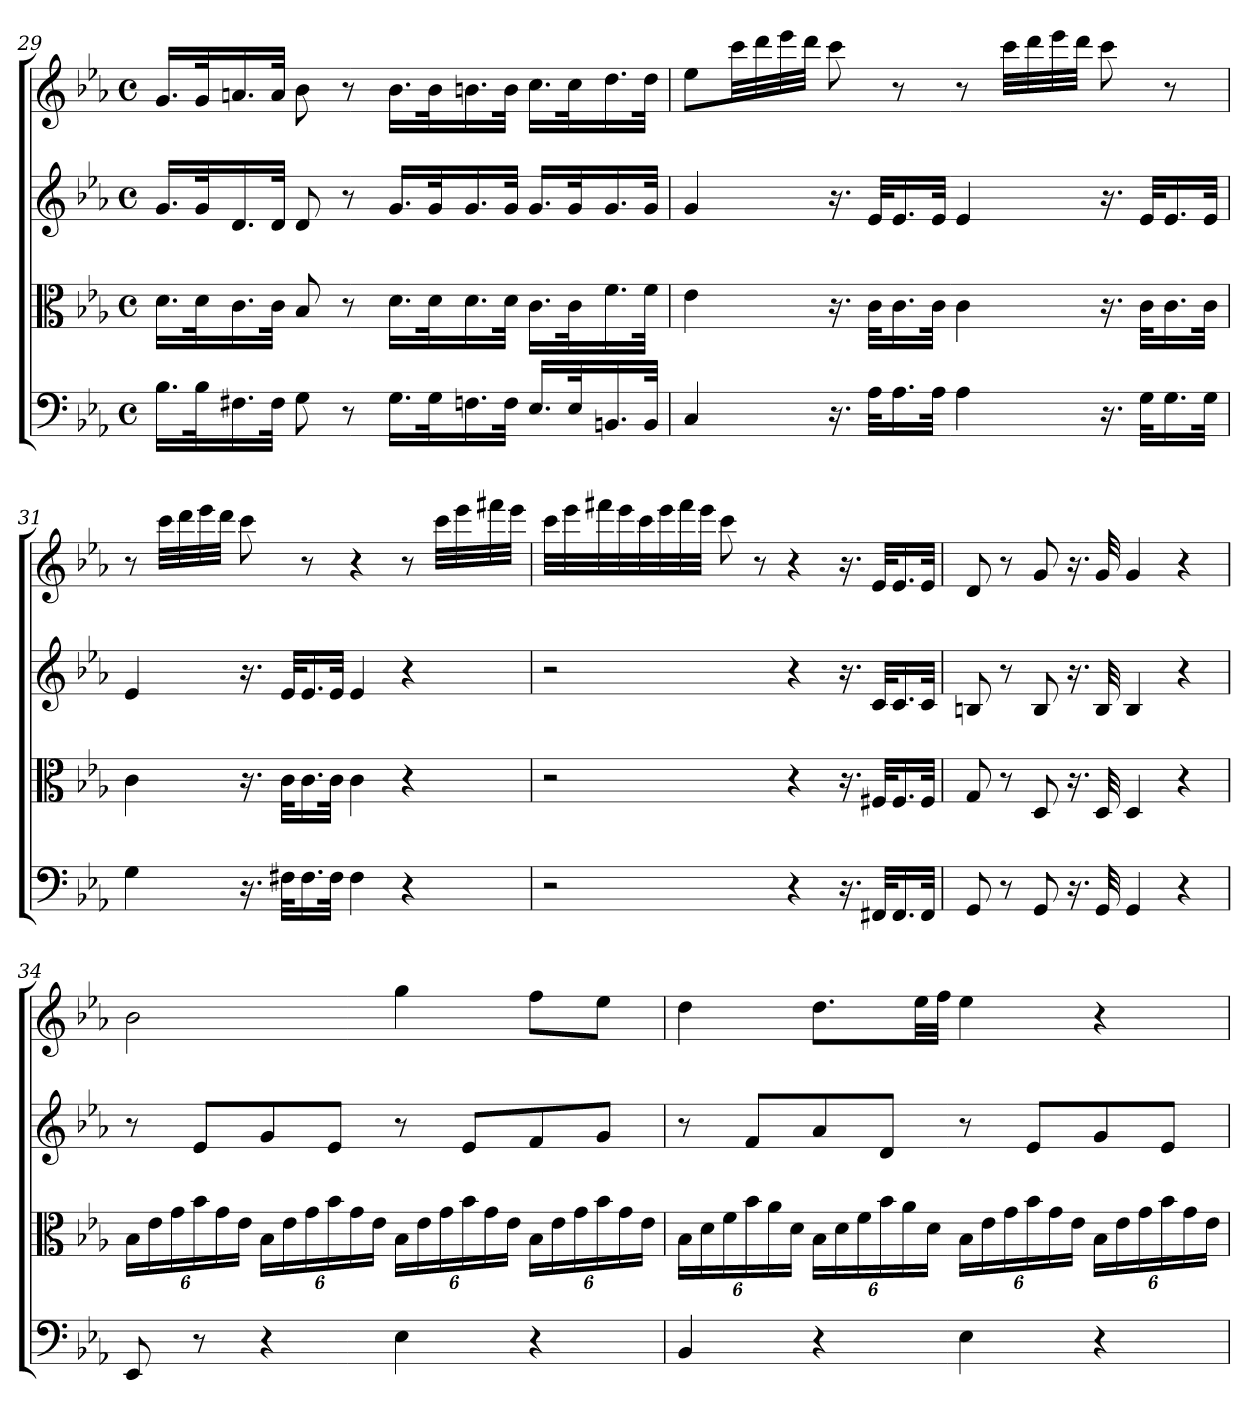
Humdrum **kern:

**kern	**kern	**kern	**kern
*part4	*part3	*part2	*part1
*staff4	*staff3	*staff2	*staff1
*clefF4	*clefC3	*clefG2	*clefG2
*k[b-e-a-]	*k[b-e-a-]	*k[b-e-a-]	*k[b-e-a-]
*c:	*c:	*c:	*c:
*M4/4	*M4/4	*M4/4	*M4/4
*met(c)	*met(c)	*met(c)	*met(c)
=29	=29	=29	=29
16.B-\LL	16.d\LL	16.g/LL	16.g/LL
32B-\K	32d\K	32g/K	32g/K
16.F#X\	16.c\	16.d/	16.an/
32F#\JJk	32c\JJk	32d/JJk	32a/JJk
8G\	8B-/	8d/	8b-\
8r	8r	8r	8r
16.G\LL	16.d\LL	16.g/LL	16.b-\LL
32G\K	32d\K	32g/K	32b-\K
16.Fn\	16.d\	16.g/	16.bn\
32F\JJk	32d\JJk	32g/JJk	32b\JJk
16.E-/LL	16.c\LL	16.g/LL	16.cc\LL
32E-/K	32c\K	32g/K	32cc\K
16.BBn/	16.f\	16.g/	16.dd\
32BB/JJk	32f\JJk	32g/JJk	32dd\JJk
=30	=30	=30	=30
4C/	4e-\	4g/	8ee-\L
.	.	.	32ccc\LL
.	.	.	32ddd\
.	.	.	32eee-\
.	.	.	32ddd\JJJ
16.r	16.r	16.r	8ccc\
32A-\KLL	32c\KLL	32e-/KLL	.
16.A-\	16.c\	16.e-/	8r
32A-\JJk	32c\JJk	32e-/JJk	.
4A-\	4c\	4e-/	8r
.	.	.	32ccc\LLL
.	.	.	32ddd\
.	.	.	32eee-\
.	.	.	32ddd\JJJ
16.r	16.r	16.r	8ccc\
32G\KLL	32c\KLL	32e-/KLL	.
16.G\	16.c\	16.e-/	8r
32G\JJk	32c\JJk	32e-/JJk	.
=31	=31	=31	=31
4G\	4c\	4e-/	8r
.	.	.	32ccc\LLL
.	.	.	32ddd\
.	.	.	32eee-\
.	.	.	32ddd\JJJ
16.r	16.r	16.r	8ccc\
32F#X\KLL	32c\KLL	32e-/KLL	.
16.F#\	16.c\	16.e-/	8r
32F#\JJk	32c\JJk	32e-/JJk	.
4F#\	4c\	4e-/	4r
4r	4r	4r	8r
.	.	.	32ccc\LLL
.	.	.	32eee-\
.	.	.	32fff#X\
.	.	.	32eee-\JJJ
=32	=32	=32	=32
2r	2r	2r	32ccc\LLL
.	.	.	32eee-\
.	.	.	32fff#X\
.	.	.	32eee-\
.	.	.	32ccc\
.	.	.	32eee-\
.	.	.	32fff#\
.	.	.	32eee-\JJJ
.	.	.	8ccc\
.	.	.	8r
4r	4r	4r	4r
16.r	16.r	16.r	16.r
32FF#X/KLL	32F#X/KLL	32c/KLL	32e-/KLL
16.FF#/	16.F#/	16.c/	16.e-/
32FF#/JJk	32F#/JJk	32c/JJk	32e-/JJk
=33	=33	=33	=33
8GG/	8G/	8Bn/	8d/
8r	8r	8r	8r
8GG/	8D/	8B/	8g/
16.r	16.r	16.r	16.r
32GG/	32D/	32B/	32g/
4GG/	4D/	4B/	4g/
4r	4r	4r	4r
=34	=34	=34	=34
8EE-/	24B-\LL	8r	2b-\
.	24e-\	.	.
.	24g\	.	.
8r	24b-\	8e-/L	.
.	24g\	.	.
.	24e-\JJ	.	.
4r	24B-\LL	8g/	.
.	24e-\	.	.
.	24g\	.	.
.	24b-\	8e-/J	.
.	24g\	.	.
.	24e-\JJ	.	.
4E-\	24B-\LL	8r	4gg\
.	24e-\	.	.
.	24g\	.	.
.	24b-\	8e-/L	.
.	24g\	.	.
.	24e-\JJ	.	.
4r	24B-\LL	8f/	8ff\L
.	24e-\	.	.
.	24g\	.	.
.	24b-\	8g/J	8ee-\J
.	24g\	.	.
.	24e-\JJ	.	.
=35	=35	=35	=35
4BB-/	24B-\LL	8r	4dd\
.	24d\	.	.
.	24f\	.	.
.	24b-\	8f/L	.
.	24a-\	.	.
.	24d\JJ	.	.
4r	24B-\LL	8a-/	8.dd\L
.	24d\	.	.
.	24f\	.	.
.	24b-\	8d/J	.
.	24a-\	.	.
.	.	.	32ee-\LL
.	24d\JJ	.	.
.	.	.	32ff\JJJ
4E-\	24B-\LL	8r	4ee-\
.	24e-\	.	.
.	24g\	.	.
.	24b-\	8e-/L	.
.	24g\	.	.
.	24e-\JJ	.	.
4r	24B-\LL	8g/	4r
.	24e-\	.	.
.	24g\	.	.
.	24b-\	8e-/J	.
.	24g\	.	.
.	24e-\JJ	.	.
=	=	=	=
*-	*-	*-	*-
